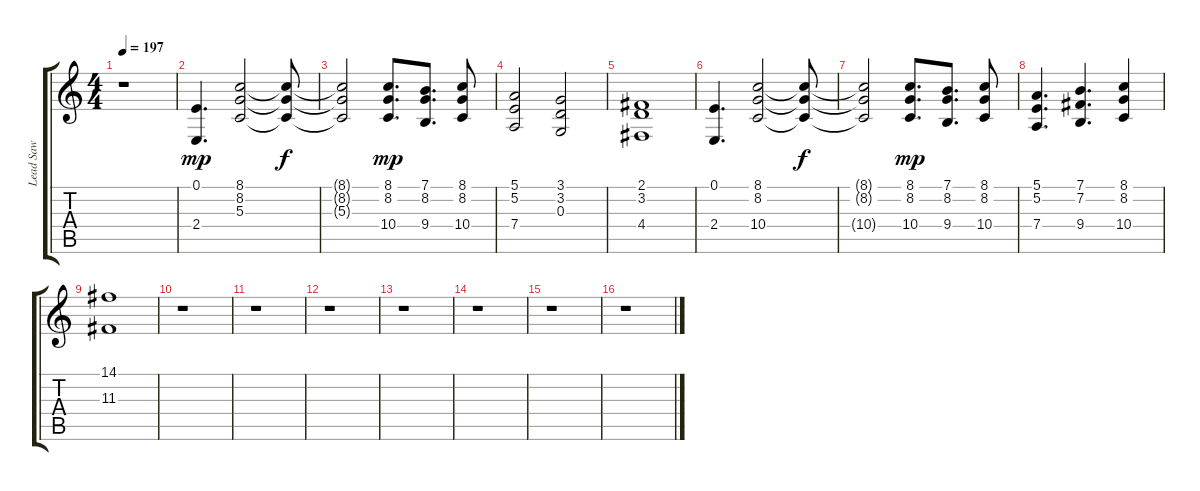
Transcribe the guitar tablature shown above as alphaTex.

\track ("Lead Saw" "Lead Saw") {instrument lead2sawtooth}
\staff {score tabs}
\tuning (E4 B3 G3 D3 A2 E2) {hide}
\ts (4 4)
\tempo 197
\clef g2
\ks c
r.1{dy mp} |
(0.1 2.4).4{d} (8.1 8.2 5.3).2 (8.1{t} 8.2{t} 5.3{t}).8{dy f} |
(8.1{t} 8.2{t} 5.3{t}).2 (8.1 8.2 10.4).8{d dy mp} (7.1 8.2 9.4).8{d} (8.1 8.2 10.4).8 |
(5.1 5.2 7.4).2 (3.1 3.2 0.3).2 |
(2.1 3.2 4.4).1 |
(0.1 2.4).4{d} (8.1 8.2 10.4).2 (8.1{t} 8.2{t} 10.4{t}).8{dy f} |
(8.1{t} 8.2{t} 10.4{t}).2 (8.1 8.2 10.4).8{d dy mp} (7.1 8.2 9.4).8{d} (8.1 8.2 10.4).8 |
(5.1 5.2 7.4).4{d} (7.1 7.2 9.4).4{d} (8.1 8.2 10.4).4 |
(14.1 11.3).1 |
r.1 |
r.1 |
r.1 |
r.1 |
r.1 |
r.1 |
r.1
